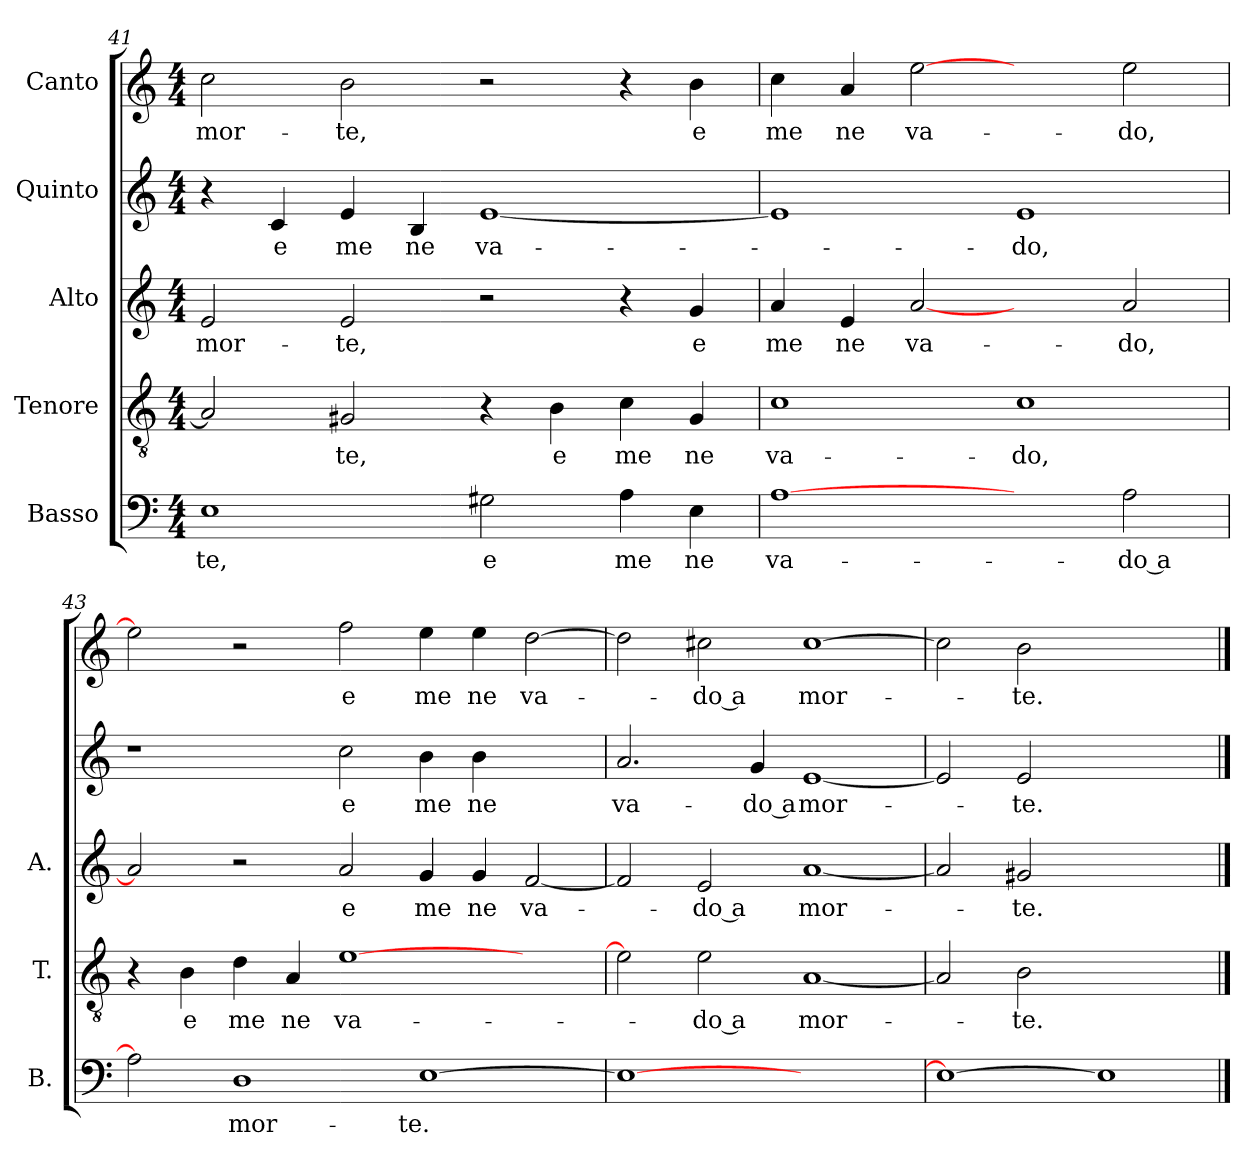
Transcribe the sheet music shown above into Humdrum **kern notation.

**kern	**text	**kern	**text	**kern	**text	**kern	**text	**kern	**text
*part5	*part5	*part4	*part4	*part3	*part3	*part2	*part2	*part1	*part1
*staff5	*staff5	*staff4	*staff4	*staff3	*staff3	*staff2	*staff2	*staff1	*staff1
*I"Basso	*	*I"Tenore	*	*I"Alto	*	*I"Quinto	*	*I"Canto	*
*I'B.	*	*I'T.	*	*I'A.	*	*	*	*	*
*clefF4	*	*clefGv2	*	*clefG2	*	*clefG2	*	*clefG2	*
*k[]	*	*k[]	*	*k[]	*	*k[]	*	*k[]	*
*C:	*	*C:	*	*C:	*	*C:	*	*C:	*
*M4/4	*	*M4/4	*	*M4/4	*	*M4/4	*	*M4/4	*
=41	=41	=41	=41	=41	=41	=41	=41	=41	=41
1E\	-te,	2A/]	.	2e/	mor-	4r	.	2cc\	mor-
.	.	.	.	.	.	4c/	e	.	.
.	.	2G#X/	-te,	2e/	-te,	4e/	me	2b\	-te,
.	.	.	.	.	.	4B/	ne	.	.
2G#X\	e	4r	.	2r	.	[1e/	va-	2r	.
.	.	4B\	e	.	.	.	.	.	.
4A\	me	4c\	me	4r	.	.	.	4r	.
4E\	ne	4G#/	ne	4g/	e	.	.	4b\	e
=42	=42	=42	=42	=42	=42	=42	=42	=42	=42
[1A\	va-	1c\	va-	4a/	me	1e/]	.	4cc\	me
.	.	.	.	4e/	ne	.	.	4a/	ne
.	.	.	.	[2a/	va-	.	.	[2ee\	va-
2ryy	.	1c\	-do,	2ryy	.	1e/	-do,	2ryy	.
2A\	-do a	.	.	2a/	-do,	.	.	2ee\	-do,
=43	=43	=43	=43	=43	=43	=43	=43	=43	=43
2A\]	.	4r	.	2a/]	.	1r	.	2ee\]	.
.	.	4B\	e	.	.	.	.	.	.
1D\	mor-	4d\	me	2r	.	.	.	2r	.
.	.	4A/	ne	.	.	.	.	.	.
.	.	[1e\	va-	2a/	e	2cc\	e	2ff\	e
[1E\	-te.	.	.	4g/	me	4b\	me	4ee\	me
.	.	.	.	4g/	ne	4b\	ne	4ee\	ne
.	.	2ryy	.	[2f/	va-	2ryy	.	[2dd\	va-
=44	=44	=44	=44	=44	=44	=44	=44	=44	=44
1E\_	.	2e\]	.	2f/]	.	2.a/	va-	2dd\]	.
.	.	2e\	-do a	2e/	-do a	.	.	2cc#X\	-do a
.	.	.	.	.	.	4g/	-do a	.	.
1ryy	.	[1A/	mor-	[1a/	mor-	[1e/	mor-	[1cc#\	mor-
=45	=45	=45	=45	=45	=45	=45	=45	=45	=45
1E\_	.	2A/]	.	2a/]	.	2e/]	.	2cc#\]	.
.	.	2B\	-te.	2g#X/	-te.	2e/	-te.	2b\	-te.
1E\]	.	1ryy	.	1ryy	.	1ryy	.	1ryy	.
==	==	==	==	==	==	==	==	==	==
*-	*-	*-	*-	*-	*-	*-	*-	*-	*-
